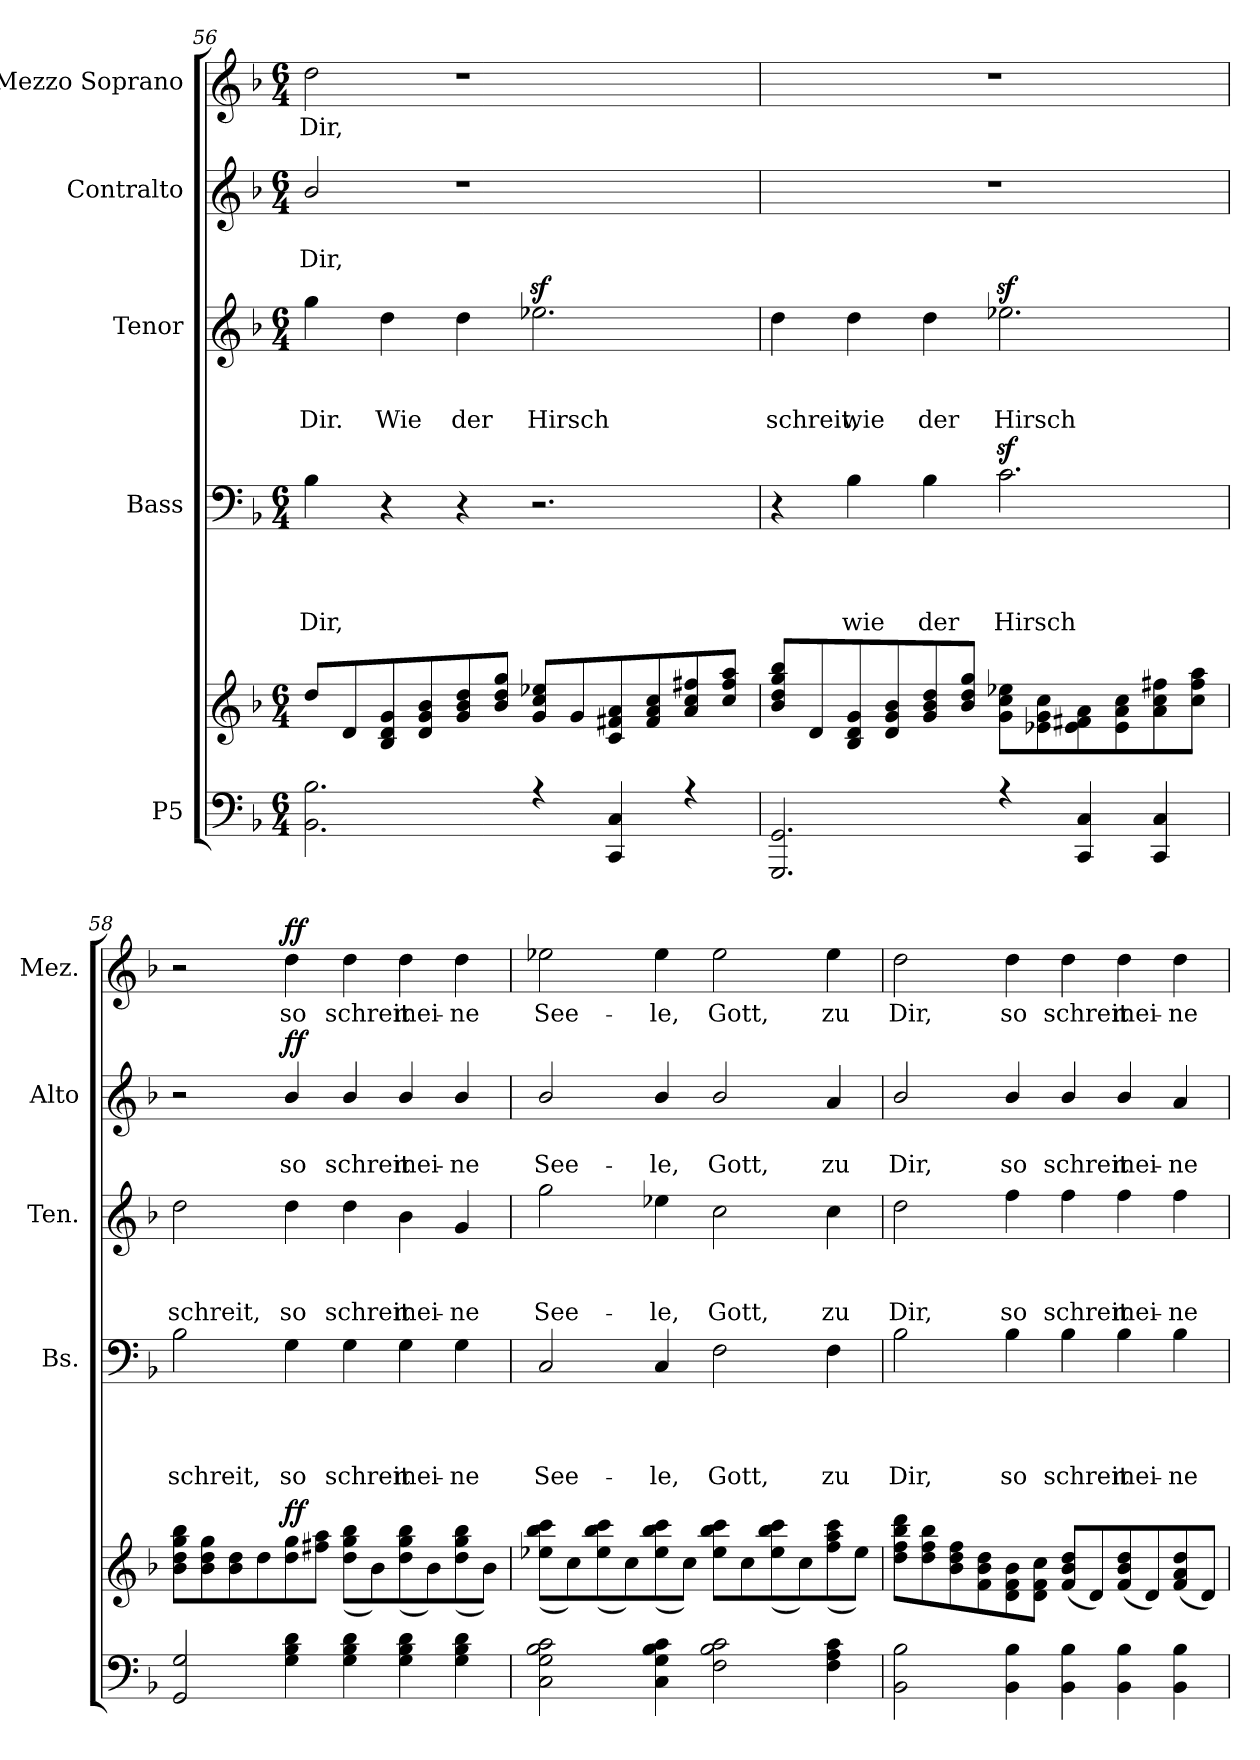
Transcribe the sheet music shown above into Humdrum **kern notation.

**kern	**kern	**dynam	**kern	**text	**text	**text	**text	**kern	**text	**text	**text	**kern	**text	**text	**dynam	**kern	**text	**dynam
*part5	*part5	*part5	*part4	*part4	*part4	*part4	*part4	*part3	*part3	*part3	*part3	*part2	*part2	*part2	*part2	*part1	*part1	*part1
*staff6	*staff5	*staff5/6	*staff4	*staff4	*staff4	*staff4	*staff4	*staff3	*staff3	*staff3	*staff3	*staff2	*staff2	*staff2	*staff2	*staff1	*staff1	*staff1
*I"P5	*	*	*I"Bass	*	*	*	*	*I"Tenor	*	*	*	*I"Contralto	*	*	*	*I"Mezzo Soprano	*	*
*	*	*	*I'Bs.	*	*	*	*	*I'Ten.	*	*	*	*I'Alto	*	*	*	*I'Mez.	*	*
*clefF4	*clefG2	*	*clefF4	*	*	*	*	*clefG2	*	*	*	*clefG2	*	*	*	*clefG2	*	*
*	*	*	*	*	*	*	*	*ITrd7c12	*	*	*	*	*	*	*	*	*	*
*k[b-]	*k[b-]	*	*k[b-]	*	*	*	*	*k[b-]	*	*	*	*k[b-]	*	*	*	*k[b-]	*	*
*F:	*F:	*	*F:	*	*	*	*	*F:	*	*	*	*F:	*	*	*	*F:	*	*
*M6/4	*M6/4	*	*M6/4	*	*	*	*	*M6/4	*	*	*	*M6/4	*	*	*	*M6/4	*	*
=56	=56	=56	=56	=56	=56	=56	=56	=56	=56	=56	=56	=56	=56	=56	=56	=56	=56	=56
*^	*^	*	*	*	*	*	*	*	*	*	*	*	*	*	*	*	*	*
!	!	!	!	!	!	!	!	!	!LO:LY:b	!	!	!	!LO:LY:b	!	!	!LO:LY:b	!	!	!LO:LY:b	!
2.BB-\ 2.B-\	1.ryy	1.ryy	8dd/L	.	4B-\	.	.	.	Dir,	4g\	.	.	Dir.	2b-/	.	Dir,	.	2dd\	Dir,	.
.	.	.	8d/	.	.	.	.	.	.	.	.	.	.	.	.	.	.	.	.	.
!	!	!	!	!	!	!	!	!	!	!	!	!	!LO:LY:b	!	!	!	!	!	!	!
.	.	.	8B-/ 8d/ 8g/	.	4r	.	.	.	.	4d\	.	.	Wie	.	.	.	.	.	.	.
.	.	.	8d/ 8g/ 8b-/	.	.	.	.	.	.	.	.	.	.	.	.	.	.	.	.	.
!	!	!	!	!	!	!	!	!	!	!	!	!	!LO:LY:b	!	!	!	!	!	!	!
.	.	.	8g/ 8b-/ 8dd/	.	4r	.	.	.	.	4d\	.	.	der	1r	.	.	.	1r	.	.
.	.	.	8b-/ 8dd/ 8gg/J	.	.	.	.	.	.	.	.	.	.	.	.	.	.	.	.	.
!	!	!	!	!	!	!	!	!	!	!	!	!	!LO:LY:b	!	!	!	!	!	!	!
4r	.	.	8g/ 8cc/ 8ee-X/L	.	2.r	.	.	.	.	2.e-Xz<\	.	.	Hirsch	.	.	.	.	.	.	.
.	.	.	8g/	.	.	.	.	.	.	.	.	.	.	.	.	.	.	.	.	.
4CC/ 4C/	.	.	8c/ 8f#X/ 8a/	.	.	.	.	.	.	.	.	.	.	.	.	.	.	.	.	.
.	.	.	8f#/ 8a/ 8cc/	.	.	.	.	.	.	.	.	.	.	.	.	.	.	.	.	.
4r	.	.	8a/ 8cc/ 8ff#X/	.	.	.	.	.	.	.	.	.	.	.	.	.	.	.	.	.
.	.	.	8cc/ 8ff#/ 8aa/J	.	.	.	.	.	.	.	.	.	.	.	.	.	.	.	.	.
!!LO:PB:g=z
=57	=57	=57	=57	=57	=57	=57	=57	=57	=57	=57	=57	=57	=57	=57	=57	=57	=57	=57	=57	=57
!	!	!	!	!	!	!	!	!	!	!	!	!	!LO:LY:b	!LO:N:vis=1	!	!	!	!LO:N:vis=1	!	!
2.GGG/ 2.GG/	1.ryy	1.ryy	8b-/ 8dd/ 8gg/ 8bb-/L	.	4r	.	.	.	.	4d\	.	.	schreit,	1.r	.	.	.	1.r	.	.
.	.	.	8d/	.	.	.	.	.	.	.	.	.	.	.	.	.	.	.	.	.
!	!	!	!	!	!	!	!	!	!LO:LY:b	!	!	!	!LO:LY:b	!	!	!	!	!	!	!
.	.	.	8B-/ 8d/ 8g/	.	4B-\	.	.	.	wie	4d\	.	.	wie	.	.	.	.	.	.	.
.	.	.	8d/ 8g/ 8b-/	.	.	.	.	.	.	.	.	.	.	.	.	.	.	.	.	.
!	!	!	!	!	!	!	!	!	!LO:LY:b	!	!	!	!LO:LY:b	!	!	!	!	!	!	!
.	.	.	8g/ 8b-/ 8dd/	.	4B-\	.	.	.	der	4d\	.	.	der	.	.	.	.	.	.	.
.	.	.	8b-/ 8dd/ 8gg/J	.	.	.	.	.	.	.	.	.	.	.	.	.	.	.	.	.
!	!	!	!	!	!	!	!	!	!LO:LY:b	!	!	!	!LO:LY:b	!	!	!	!	!	!	!
4r	.	.	8g\ 8cc\ 8ee-X\L	.	2.cz>\	.	.	.	Hirsch	2.e-Xz>\	.	.	Hirsch	.	.	.	.	.	.	.
.	.	.	8e-X\ 8g\ 8cc\	.	.	.	.	.	.	.	.	.	.	.	.	.	.	.	.	.
4CC/ 4C/	.	.	8e-\ 8f#X\ 8a\	.	.	.	.	.	.	.	.	.	.	.	.	.	.	.	.	.
.	.	.	8e-\ 8a\ 8cc\	.	.	.	.	.	.	.	.	.	.	.	.	.	.	.	.	.
4CC/ 4C/	.	.	8a\ 8cc\ 8ff#X\	.	.	.	.	.	.	.	.	.	.	.	.	.	.	.	.	.
.	.	.	8cc\ 8ff#\ 8aa\J	.	.	.	.	.	.	.	.	.	.	.	.	.	.	.	.	.
=58	=58	=58	=58	=58	=58	=58	=58	=58	=58	=58	=58	=58	=58	=58	=58	=58	=58	=58	=58	=58
!	!	!	!	!	!	!	!	!	!LO:LY:b	!	!	!	!LO:LY:b	!	!	!	!	!	!	!
2GG/ 2G/	1.ryy	1.ryy	8b-\ 8dd\ 8gg\ 8bb-\L	.	2B-\	.	.	.	schreit,	2d\	.	.	schreit,	2r	.	.	.	2r	.	.
.	.	.	8b-\ 8dd\ 8gg\	.	.	.	.	.	.	.	.	.	.	.	.	.	.	.	.	.
.	.	.	8b-\ 8dd\	.	.	.	.	.	.	.	.	.	.	.	.	.	.	.	.	.
.	.	.	8dd\	.	.	.	.	.	.	.	.	.	.	.	.	.	.	.	.	.
!	!	!	!	!LO:DY:a	!	!	!	!	!LO:LY:b	!	!	!	!LO:LY:b	!	!	!LO:LY:b	!LO:DY:a	!	!LO:LY:b	!LO:DY:a
4G\ 4B-\ 4d\	.	.	8dd\ 8gg\	ff	4G\	.	.	.	so	4d\	.	.	so	4b-/	.	so	ff	4dd\	so	ff
.	.	.	8ff#X\ 8aa\J	.	.	.	.	.	.	.	.	.	.	.	.	.	.	.	.	.
!	!	!	!	!	!	!	!	!	!LO:LY:b	!	!	!	!LO:LY:b	!	!	!LO:LY:b	!	!	!LO:LY:b	!
4G\ 4B-\ 4d\	.	.	(>8dd\ 8gg\ 8bb-\L	.	4G\	.	.	.	schreit	4d\	.	.	schreit	4b-/	.	schreit	.	4dd\	schreit	.
.	.	.	8b-\)	.	.	.	.	.	.	.	.	.	.	.	.	.	.	.	.	.
!	!	!	!	!	!	!	!	!	!LO:LY:b	!	!	!	!LO:LY:b	!	!	!LO:LY:b	!	!	!LO:LY:b	!
4G\ 4B-\ 4d\	.	.	(>8dd\ 8gg\ 8bb-\	.	4G\	.	.	.	mei-	4B-\	.	.	mei-	4b-/	.	mei-	.	4dd\	mei-	.
.	.	.	8b-\)	.	.	.	.	.	.	.	.	.	.	.	.	.	.	.	.	.
!	!	!	!	!	!	!	!	!	!LO:LY:b	!	!	!	!LO:LY:b	!	!	!LO:LY:b	!	!	!LO:LY:b	!
4G\ 4B-\ 4d\	.	.	(>8dd\ 8gg\ 8bb-\	.	4G\	.	.	.	-ne	4G/	.	.	-ne	4b-/	.	-ne	.	4dd\	-ne	.
.	.	.	8b-\J)	.	.	.	.	.	.	.	.	.	.	.	.	.	.	.	.	.
=59	=59	=59	=59	=59	=59	=59	=59	=59	=59	=59	=59	=59	=59	=59	=59	=59	=59	=59	=59	=59
!	!	!	!	!	!	!	!	!	!LO:LY:b	!	!	!	!LO:LY:b	!	!	!LO:LY:b	!	!	!LO:LY:b	!
2C\ 2G\ 2B-\ 2c\	1.ryy	1.ryy	(>8ee-X\ 8bb-\ 8ccc\L	.	2C/	.	.	.	See-	2g\	.	.	See-	2b-/	.	See-	.	2ee-X\	See-	.
.	.	.	8cc\)	.	.	.	.	.	.	.	.	.	.	.	.	.	.	.	.	.
.	.	.	(>8ee-\ 8bb-\ 8ccc\	.	.	.	.	.	.	.	.	.	.	.	.	.	.	.	.	.
.	.	.	8cc\)	.	.	.	.	.	.	.	.	.	.	.	.	.	.	.	.	.
!	!	!	!	!	!	!	!	!	!LO:LY:b	!	!	!	!LO:LY:b	!	!	!LO:LY:b	!	!	!LO:LY:b	!
4C\ 4G\ 4B-\ 4c\	.	.	(>8ee-\ 8bb-\ 8ccc\	.	4C/	.	.	.	-le,	4e-X\	.	.	-le,	4b-/	.	-le,	.	4ee-\	-le,	.
.	.	.	8cc\J)	.	.	.	.	.	.	.	.	.	.	.	.	.	.	.	.	.
!	!	!	!	!	!	!	!	!	!LO:LY:b	!	!	!	!LO:LY:b	!	!	!LO:LY:b	!	!	!LO:LY:b	!
2F\ 2B-\ 2c\	.	.	8ee-\ 8bb-\ 8ccc\L	.	2F\	.	.	.	Gott,	2c\	.	.	Gott,	2b-/	.	Gott,	.	2ee-\	Gott,	.
.	.	.	8cc\	.	.	.	.	.	.	.	.	.	.	.	.	.	.	.	.	.
.	.	.	(>8ee-\ 8bb-\ 8ccc\	.	.	.	.	.	.	.	.	.	.	.	.	.	.	.	.	.
.	.	.	8cc\)	.	.	.	.	.	.	.	.	.	.	.	.	.	.	.	.	.
!	!	!	!	!	!	!	!	!	!LO:LY:b	!	!	!	!LO:LY:b	!	!	!LO:LY:b	!	!	!LO:LY:b	!
4F\ 4A\ 4c\	.	.	(>8ff\ 8aa\ 8ccc\	.	4F\	.	.	.	zu	4c\	.	.	zu	4a/	.	zu	.	4ee-\	zu	.
.	.	.	8ee-\J)	.	.	.	.	.	.	.	.	.	.	.	.	.	.	.	.	.
!!LO:LB:g=z
=60	=60	=60	=60	=60	=60	=60	=60	=60	=60	=60	=60	=60	=60	=60	=60	=60	=60	=60	=60	=60
!	!	!	!	!	!	!	!	!	!LO:LY:b	!	!	!	!LO:LY:b	!	!	!LO:LY:b	!	!	!LO:LY:b	!
2BB-\ 2B-\	1.ryy	1.ryy	8dd\ 8ff\ 8bb-\ 8ddd\L	.	2B-\	.	.	.	Dir,	2d\	.	.	Dir,	2b-/	.	Dir,	.	2dd\	Dir,	.
.	.	.	8dd\ 8ff\ 8bb-\	.	.	.	.	.	.	.	.	.	.	.	.	.	.	.	.	.
.	.	.	8b-\ 8dd\ 8ff\	.	.	.	.	.	.	.	.	.	.	.	.	.	.	.	.	.
.	.	.	8f\ 8b-\ 8dd\	.	.	.	.	.	.	.	.	.	.	.	.	.	.	.	.	.
!	!	!	!	!	!	!	!	!	!LO:LY:b	!	!	!	!LO:LY:b	!	!	!LO:LY:b	!	!	!LO:LY:b	!
4BB-\ 4B-\	.	.	8d\ 8f\ 8b-\	.	4B-\	.	.	.	so	4f\	.	.	so	4b-/	.	so	.	4dd\	so	.
.	.	.	8d\ 8f\ 8cc\J	.	.	.	.	.	.	.	.	.	.	.	.	.	.	.	.	.
!	!	!	!	!	!	!	!	!	!LO:LY:b	!	!	!	!LO:LY:b	!	!	!LO:LY:b	!	!	!LO:LY:b	!
4BB-\ 4B-\	.	.	(<8f/ 8b-/ 8dd/L	.	4B-\	.	.	.	schreit	4f\	.	.	schreit	4b-/	.	schreit	.	4dd\	schreit	.
.	.	.	8d/)	.	.	.	.	.	.	.	.	.	.	.	.	.	.	.	.	.
!	!	!	!	!	!	!	!	!	!LO:LY:b	!	!	!	!LO:LY:b	!	!	!LO:LY:b	!	!	!LO:LY:b	!
4BB-\ 4B-\	.	.	(<8f/ 8b-/ 8dd/	.	4B-\	.	.	.	mei-	4f\	.	.	mei-	4b-/	.	mei-	.	4dd\	mei-	.
.	.	.	8d/)	.	.	.	.	.	.	.	.	.	.	.	.	.	.	.	.	.
!	!	!	!	!	!	!	!	!	!LO:LY:b	!	!	!	!LO:LY:b	!	!	!LO:LY:b	!	!	!LO:LY:b	!
4BB-\ 4B-\	.	.	(<8f/ 8a/ 8dd/	.	4B-\	.	.	.	-ne	4f\	.	.	-ne	4a/	.	-ne	.	4dd\	-ne	.
.	.	.	8d/J)	.	.	.	.	.	.	.	.	.	.	.	.	.	.	.	.	.
*v	*v	*	*	*	*	*	*	*	*	*	*	*	*	*	*	*	*	*	*	*
*	*v	*v	*	*	*	*	*	*	*	*	*	*	*	*	*	*	*	*	*
=	=	=	=	=	=	=	=	=	=	=	=	=	=	=	=	=	=	=
*-	*-	*-	*-	*-	*-	*-	*-	*-	*-	*-	*-	*-	*-	*-	*-	*-	*-	*-
